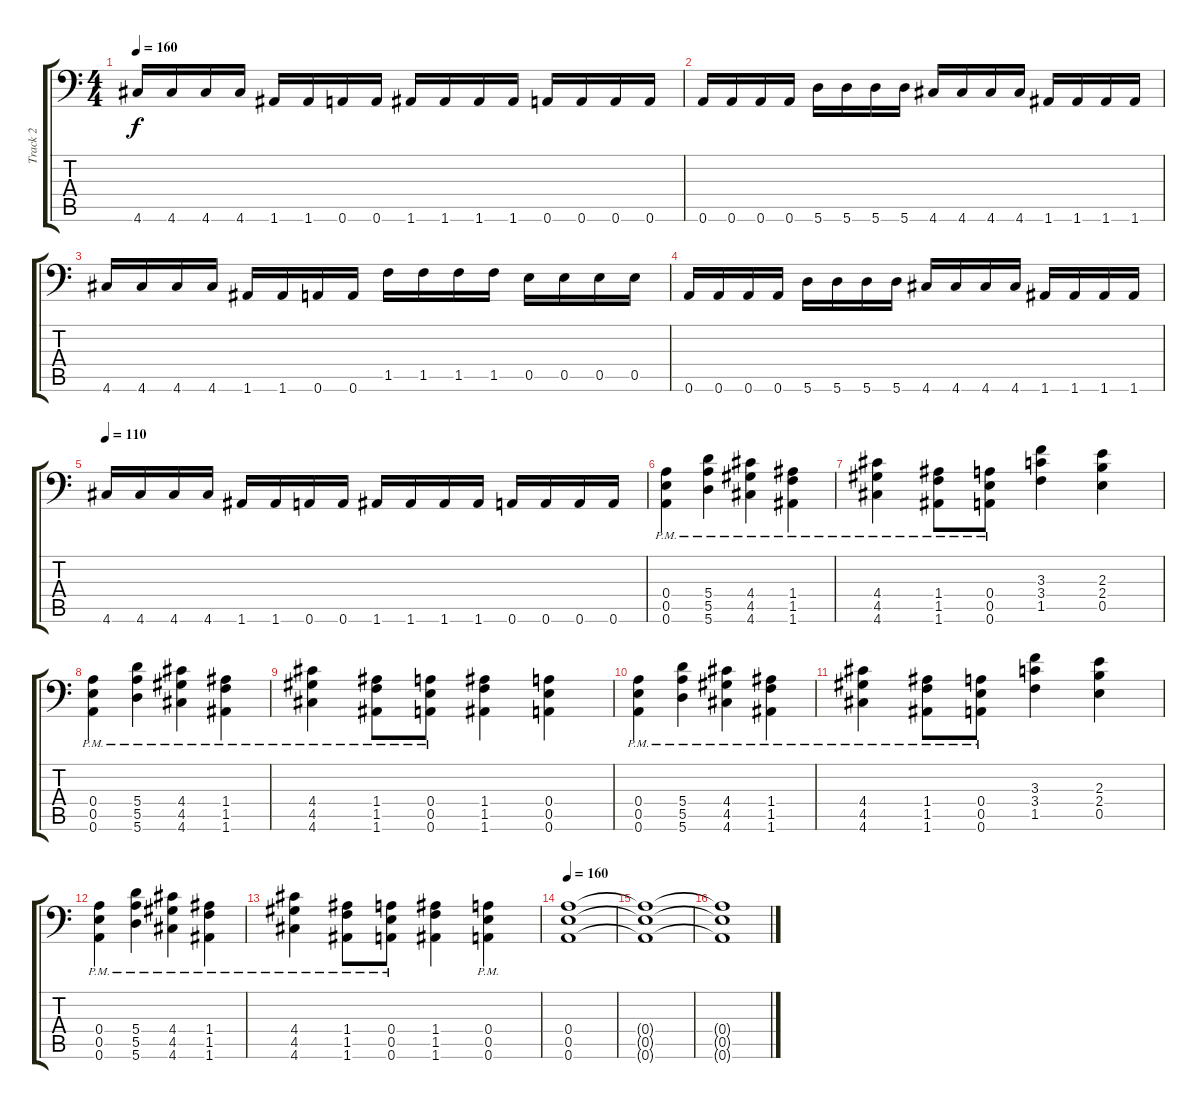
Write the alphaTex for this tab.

\track ("Track 2" "Track 2") {instrument distortionguitar}
\staff {score tabs}
\tuning (B3 Gb3 D3 A2 E2 A1) {hide}
\ts (4 4)
\tempo 160
\clef f4
\ks c
4.6.16{dy f} 4.6.16 4.6.16 4.6.16 1.6.16 1.6.16 0.6.16 0.6.16 1.6.16 1.6.16 1.6.16 1.6.16 0.6.16 0.6.16 0.6.16 0.6.16 |
0.6.16 0.6.16 0.6.16 0.6.16 5.6.16 5.6.16 5.6.16 5.6.16 4.6.16 4.6.16 4.6.16 4.6.16 1.6.16 1.6.16 1.6.16 1.6.16 |
4.6.16 4.6.16 4.6.16 4.6.16 1.6.16 1.6.16 0.6.16 0.6.16 1.5.16 1.5.16 1.5.16 1.5.16 0.5.16 0.5.16 0.5.16 0.5.16 |
0.6.16 0.6.16 0.6.16 0.6.16 5.6.16 5.6.16 5.6.16 5.6.16 4.6.16 4.6.16 4.6.16 4.6.16 1.6.16 1.6.16 1.6.16 1.6.16 |
\tempo 110
4.6.16 4.6.16 4.6.16 4.6.16 1.6.16 1.6.16 0.6.16 0.6.16 1.6.16 1.6.16 1.6.16 1.6.16 0.6.16 0.6.16 0.6.16 0.6.16 |
(0.4{pm} 0.5{pm} 0.6{pm}).4 (5.4{pm} 5.5{pm} 5.6{pm}).4 (4.4{pm} 4.5{pm} 4.6{pm}).4 (1.4{pm} 1.5{pm} 1.6{pm}).4 |
(4.4{pm} 4.5{pm} 4.6{pm}).4 (1.4{pm} 1.5{pm} 1.6{pm}).8 (0.4{pm} 0.5{pm} 0.6{pm}).8 (3.3 3.4 1.5).4 (2.3 2.4 0.5).4 |
(0.4{pm} 0.5{pm} 0.6{pm}).4 (5.4{pm} 5.5{pm} 5.6{pm}).4 (4.4{pm} 4.5{pm} 4.6{pm}).4 (1.4{pm} 1.5{pm} 1.6{pm}).4 |
(4.4{pm} 4.5{pm} 4.6{pm}).4 (1.4{pm} 1.5{pm} 1.6{pm}).8 (0.4{pm} 0.5{pm} 0.6{pm}).8 (1.4 1.5 1.6).4 (0.4 0.5 0.6).4 |
(0.4{pm} 0.5{pm} 0.6{pm}).4 (5.4{pm} 5.5{pm} 5.6{pm}).4 (4.4{pm} 4.5{pm} 4.6{pm}).4 (1.4{pm} 1.5{pm} 1.6{pm}).4 |
(4.4{pm} 4.5{pm} 4.6{pm}).4 (1.4{pm} 1.5{pm} 1.6{pm}).8 (0.4{pm} 0.5{pm} 0.6{pm}).8 (3.3 3.4 1.5).4 (2.3 2.4 0.5).4 |
(0.4{pm} 0.5{pm} 0.6{pm}).4 (5.4{pm} 5.5{pm} 5.6{pm}).4 (4.4{pm} 4.5{pm} 4.6{pm}).4 (1.4{pm} 1.5{pm} 1.6{pm}).4 |
(4.4{pm} 4.5{pm} 4.6{pm}).4 (1.4{pm} 1.5{pm} 1.6{pm}).8 (0.4{pm} 0.5{pm} 0.6{pm}).8 (1.4 1.5 1.6).4 (0.4{pm} 0.5{pm} 0.6{pm}).4 |
\tempo 160
(0.4 0.5 0.6).1 |
(0.4{t} 0.5{t} 0.6{t}).1 |
(0.4{t} 0.5{t} 0.6{t}).1
